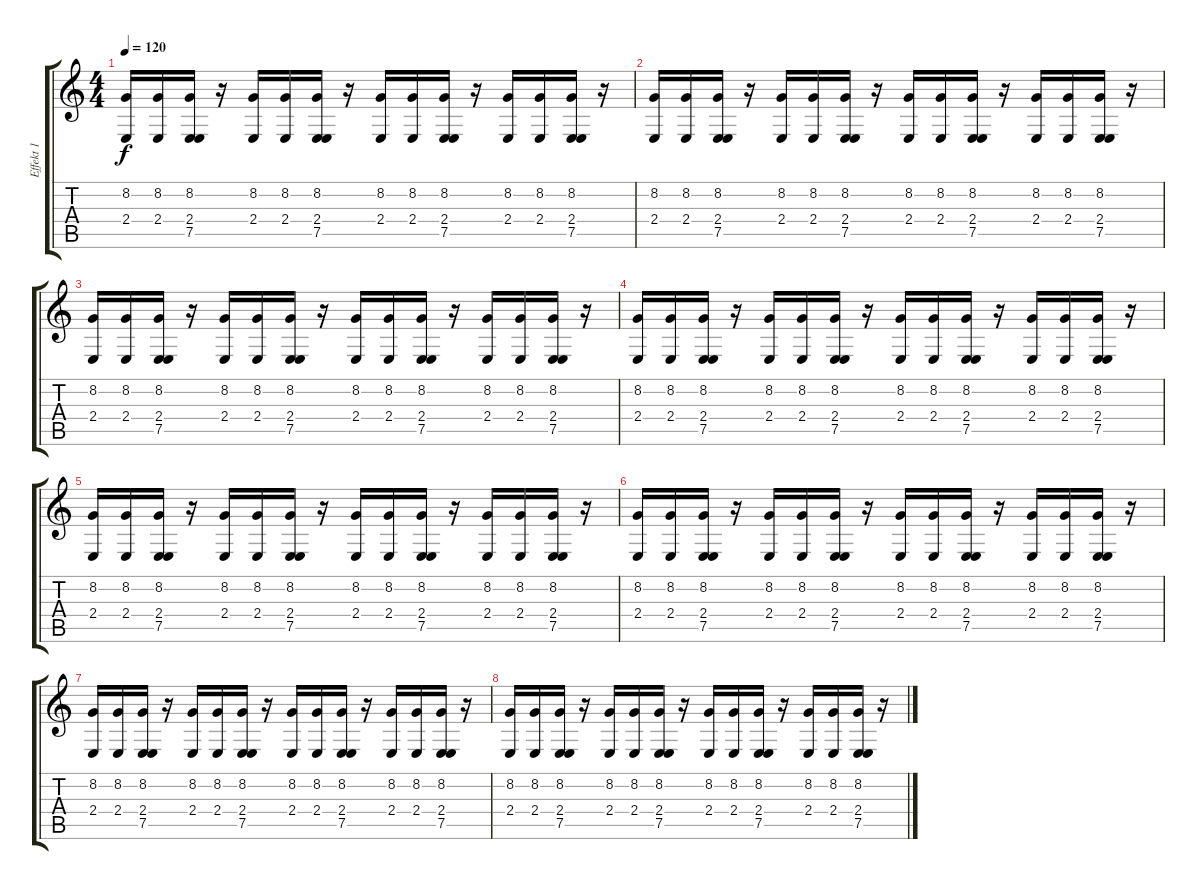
\track ("Effekt 1" "Effekt 1") {instrument pad3polysynth}
\staff {score tabs}
\tuning (E4 B3 G3 D3 A2 E2) {hide}
\ts (4 4)
\tempo 120
\clef g2
\ks c
(8.2 2.4).16{dy f} (8.2 2.4).16 (8.2 2.4 7.5).16 r.16 (8.2 2.4).16 (8.2 2.4).16 (8.2 2.4 7.5).16 r.16 (8.2 2.4).16 (8.2 2.4).16 (8.2 2.4 7.5).16 r.16 (8.2 2.4).16 (8.2 2.4).16 (8.2 2.4 7.5).16 r.16 |
(8.2 2.4).16 (8.2 2.4).16 (8.2 2.4 7.5).16 r.16 (8.2 2.4).16 (8.2 2.4).16 (8.2 2.4 7.5).16 r.16 (8.2 2.4).16 (8.2 2.4).16 (8.2 2.4 7.5).16 r.16 (8.2 2.4).16 (8.2 2.4).16 (8.2 2.4 7.5).16 r.16 |
(8.2 2.4).16 (8.2 2.4).16 (8.2 2.4 7.5).16 r.16 (8.2 2.4).16 (8.2 2.4).16 (8.2 2.4 7.5).16 r.16 (8.2 2.4).16 (8.2 2.4).16 (8.2 2.4 7.5).16 r.16 (8.2 2.4).16 (8.2 2.4).16 (8.2 2.4 7.5).16 r.16 |
(8.2 2.4).16 (8.2 2.4).16 (8.2 2.4 7.5).16 r.16 (8.2 2.4).16 (8.2 2.4).16 (8.2 2.4 7.5).16 r.16 (8.2 2.4).16 (8.2 2.4).16 (8.2 2.4 7.5).16 r.16 (8.2 2.4).16 (8.2 2.4).16 (8.2 2.4 7.5).16 r.16 |
(8.2 2.4).16 (8.2 2.4).16 (8.2 2.4 7.5).16 r.16 (8.2 2.4).16 (8.2 2.4).16 (8.2 2.4 7.5).16 r.16 (8.2 2.4).16 (8.2 2.4).16 (8.2 2.4 7.5).16 r.16 (8.2 2.4).16 (8.2 2.4).16 (8.2 2.4 7.5).16 r.16 |
(8.2 2.4).16 (8.2 2.4).16 (8.2 2.4 7.5).16 r.16 (8.2 2.4).16 (8.2 2.4).16 (8.2 2.4 7.5).16 r.16 (8.2 2.4).16 (8.2 2.4).16 (8.2 2.4 7.5).16 r.16 (8.2 2.4).16 (8.2 2.4).16 (8.2 2.4 7.5).16 r.16 |
(8.2 2.4).16 (8.2 2.4).16 (8.2 2.4 7.5).16 r.16 (8.2 2.4).16 (8.2 2.4).16 (8.2 2.4 7.5).16 r.16 (8.2 2.4).16 (8.2 2.4).16 (8.2 2.4 7.5).16 r.16 (8.2 2.4).16 (8.2 2.4).16 (8.2 2.4 7.5).16 r.16 |
(8.2 2.4).16 (8.2 2.4).16 (8.2 2.4 7.5).16 r.16 (8.2 2.4).16 (8.2 2.4).16 (8.2 2.4 7.5).16 r.16 (8.2 2.4).16 (8.2 2.4).16 (8.2 2.4 7.5).16 r.16 (8.2 2.4).16 (8.2 2.4).16 (8.2 2.4 7.5).16 r.16
